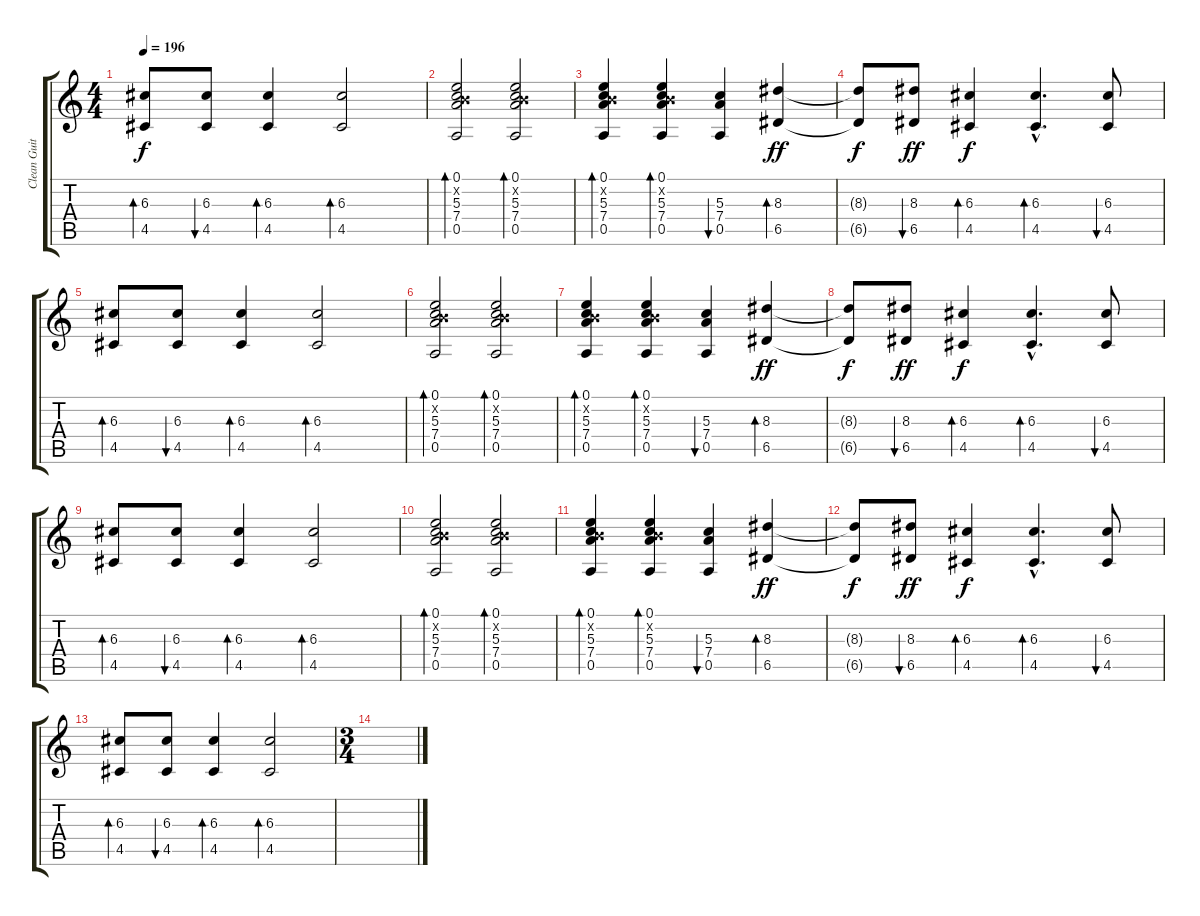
\track ("Clean Guitar 2" "Clean Guit") {instrument acousticguitarnylon}
\staff {score tabs}
\tuning (E4 B3 G3 D3 A2 E2) {hide}
\ts (4 4)
\tempo 196
\clef g2
\ks c
(6.3 4.5).8{bd 60 dy f} (6.3 4.5).8{bu 60} (6.3 4.5).4{bd 120} (6.3 4.5).2{bd 120} |
(0.1 0.2{x} 5.3 7.4 0.5).2{bd 120} (0.1 0.2{x} 5.3 7.4 0.5).2{bd 60} |
(0.1 0.2{x} 5.3 7.4 0.5).4{bd 60} (0.1 0.2{x} 5.3 7.4 0.5).4{bd 60} (5.3 7.4 0.5).4{bu 60} (8.3 6.5).4{bd 120 dy ff} |
(8.3{t} 6.5{t}).8{dy f} (8.3 6.5).8{bu 30 dy ff} (6.3 4.5).4{bd 60 dy f} (6.3{hac} 4.5{hac}).4{d bd 60} (6.3 4.5).8{bu 60} |
(6.3 4.5).8{bd 60} (6.3 4.5).8{bu 60} (6.3 4.5).4{bd 120} (6.3 4.5).2{bd 120} |
(0.1 0.2{x} 5.3 7.4 0.5).2{bd 120} (0.1 0.2{x} 5.3 7.4 0.5).2{bd 60} |
(0.1 0.2{x} 5.3 7.4 0.5).4{bd 60} (0.1 0.2{x} 5.3 7.4 0.5).4{bd 60} (5.3 7.4 0.5).4{bu 60} (8.3 6.5).4{bd 120 dy ff} |
(8.3{t} 6.5{t}).8{dy f} (8.3 6.5).8{bu 30 dy ff} (6.3 4.5).4{bd 60 dy f} (6.3{hac} 4.5{hac}).4{d bd 60} (6.3 4.5).8{bu 60} |
(6.3 4.5).8{bd 60} (6.3 4.5).8{bu 60} (6.3 4.5).4{bd 120} (6.3 4.5).2{bd 120} |
(0.1 0.2{x} 5.3 7.4 0.5).2{bd 120} (0.1 0.2{x} 5.3 7.4 0.5).2{bd 60} |
(0.1 0.2{x} 5.3 7.4 0.5).4{bd 60} (0.1 0.2{x} 5.3 7.4 0.5).4{bd 60} (5.3 7.4 0.5).4{bu 60} (8.3 6.5).4{bd 120 dy ff} |
(8.3{t} 6.5{t}).8{dy f} (8.3 6.5).8{bu 30 dy ff} (6.3 4.5).4{bd 60 dy f} (6.3{hac} 4.5{hac}).4{d bd 60} (6.3 4.5).8{bu 60} |
(6.3 4.5).8{bd 60} (6.3 4.5).8{bu 60} (6.3 4.5).4{bd 120} (6.3 4.5).2{bd 120} |
\ts (3 4)
